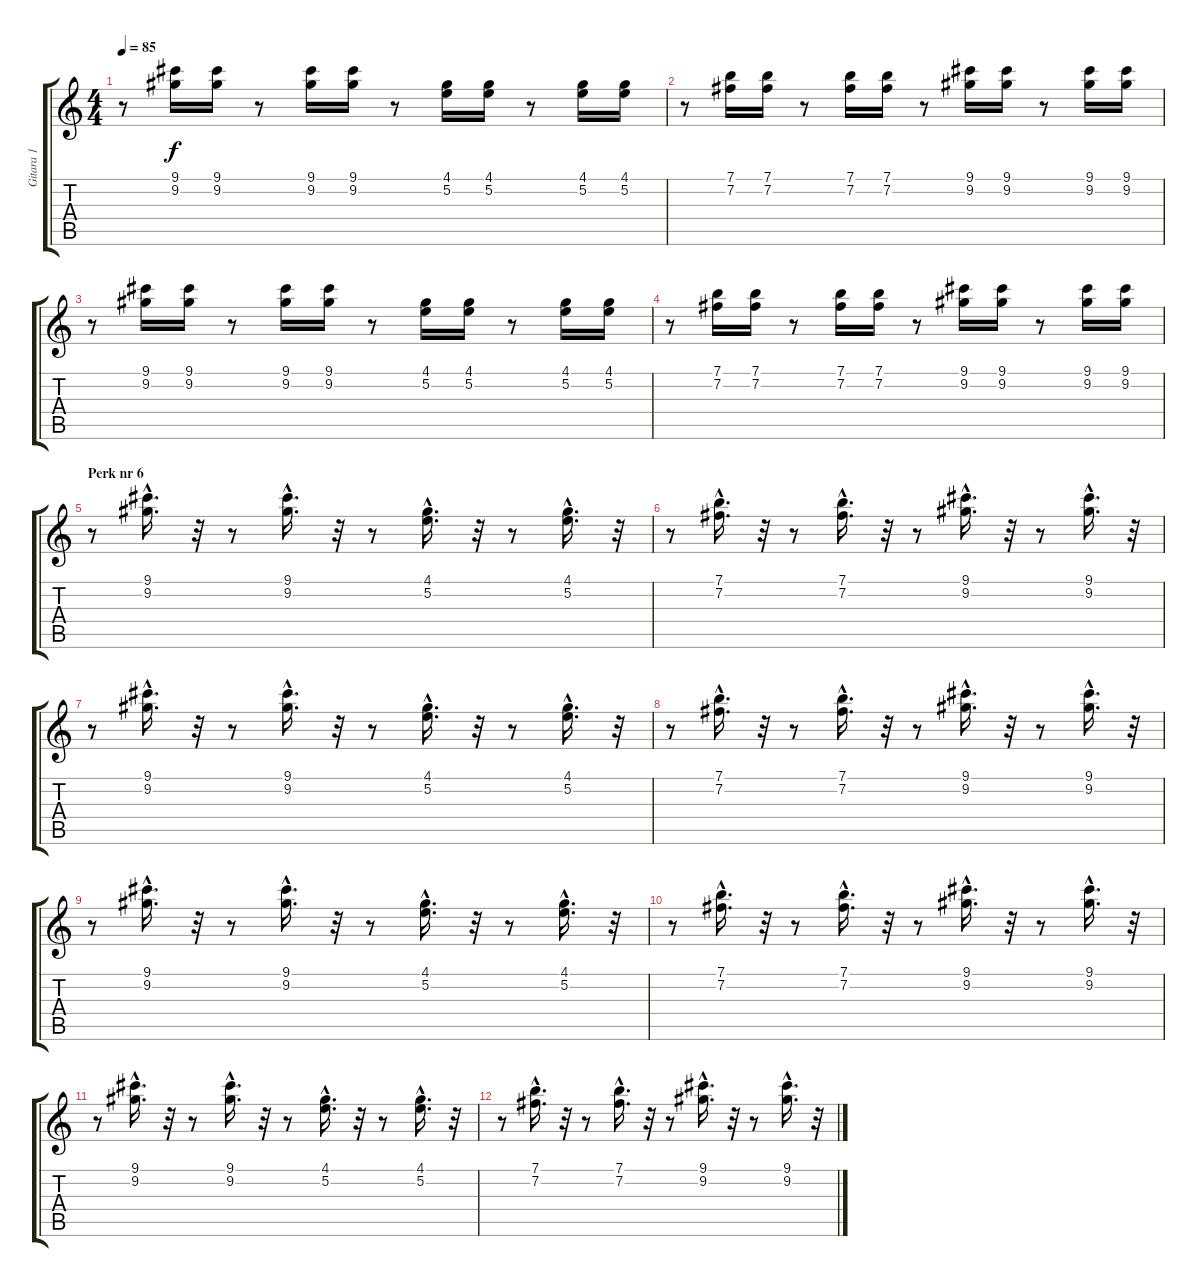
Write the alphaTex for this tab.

\track ("Gitara 1" "Gitara 1") {instrument electricguitarclean}
\staff {score tabs}
\tuning (E4 B3 G3 D3 A2 E2) {hide}
\ts (4 4)
\tempo 85
\clef g2
\ks c
r.8{dy f} (9.1 9.2).16 (9.1 9.2).16 r.8 (9.1 9.2).16 (9.1 9.2).16 r.8 (4.1 5.2).16 (4.1 5.2).16 r.8 (4.1 5.2).16 (4.1 5.2).16 |
r.8 (7.1 7.2).16 (7.1 7.2).16 r.8 (7.1 7.2).16 (7.1 7.2).16 r.8 (9.1 9.2).16 (9.1 9.2).16 r.8 (9.1 9.2).16 (9.1 9.2).16 |
r.8 (9.1 9.2).16 (9.1 9.2).16 r.8 (9.1 9.2).16 (9.1 9.2).16 r.8 (4.1 5.2).16 (4.1 5.2).16 r.8 (4.1 5.2).16 (4.1 5.2).16 |
r.8 (7.1 7.2).16 (7.1 7.2).16 r.8 (7.1 7.2).16 (7.1 7.2).16 r.8 (9.1 9.2).16 (9.1 9.2).16 r.8 (9.1 9.2).16 (9.1 9.2).16 |
\section ("" "Perk nr 6")
r.8 (9.1{hac} 9.2{hac}).16{d} r.32 r.8 (9.1{hac} 9.2{hac}).16{d} r.32 r.8 (4.1{hac} 5.2{hac}).16{d} r.32 r.8 (4.1{hac} 5.2{hac}).16{d} r.32 |
r.8 (7.1{hac} 7.2{hac}).16{d} r.32 r.8 (7.1{hac} 7.2{hac}).16{d} r.32 r.8 (9.1{hac} 9.2{hac}).16{d} r.32 r.8 (9.1{hac} 9.2{hac}).16{d} r.32 |
r.8 (9.1{hac} 9.2{hac}).16{d} r.32 r.8 (9.1{hac} 9.2{hac}).16{d} r.32 r.8 (4.1{hac} 5.2{hac}).16{d} r.32 r.8 (4.1{hac} 5.2{hac}).16{d} r.32 |
r.8 (7.1{hac} 7.2{hac}).16{d} r.32 r.8 (7.1{hac} 7.2{hac}).16{d} r.32 r.8 (9.1{hac} 9.2{hac}).16{d} r.32 r.8 (9.1{hac} 9.2{hac}).16{d} r.32 |
r.8 (9.1{hac} 9.2{hac}).16{d} r.32 r.8 (9.1{hac} 9.2{hac}).16{d} r.32 r.8 (4.1{hac} 5.2{hac}).16{d} r.32 r.8 (4.1{hac} 5.2{hac}).16{d} r.32 |
r.8 (7.1{hac} 7.2{hac}).16{d} r.32 r.8 (7.1{hac} 7.2{hac}).16{d} r.32 r.8 (9.1{hac} 9.2{hac}).16{d} r.32 r.8 (9.1{hac} 9.2{hac}).16{d} r.32 |
r.8 (9.1{hac} 9.2{hac}).16{d} r.32 r.8 (9.1{hac} 9.2{hac}).16{d} r.32 r.8 (4.1{hac} 5.2{hac}).16{d} r.32 r.8 (4.1{hac} 5.2{hac}).16{d} r.32 |
r.8 (7.1{hac} 7.2{hac}).16{d} r.32 r.8 (7.1{hac} 7.2{hac}).16{d} r.32 r.8 (9.1{hac} 9.2{hac}).16{d} r.32 r.8 (9.1{hac} 9.2{hac}).16{d} r.32
